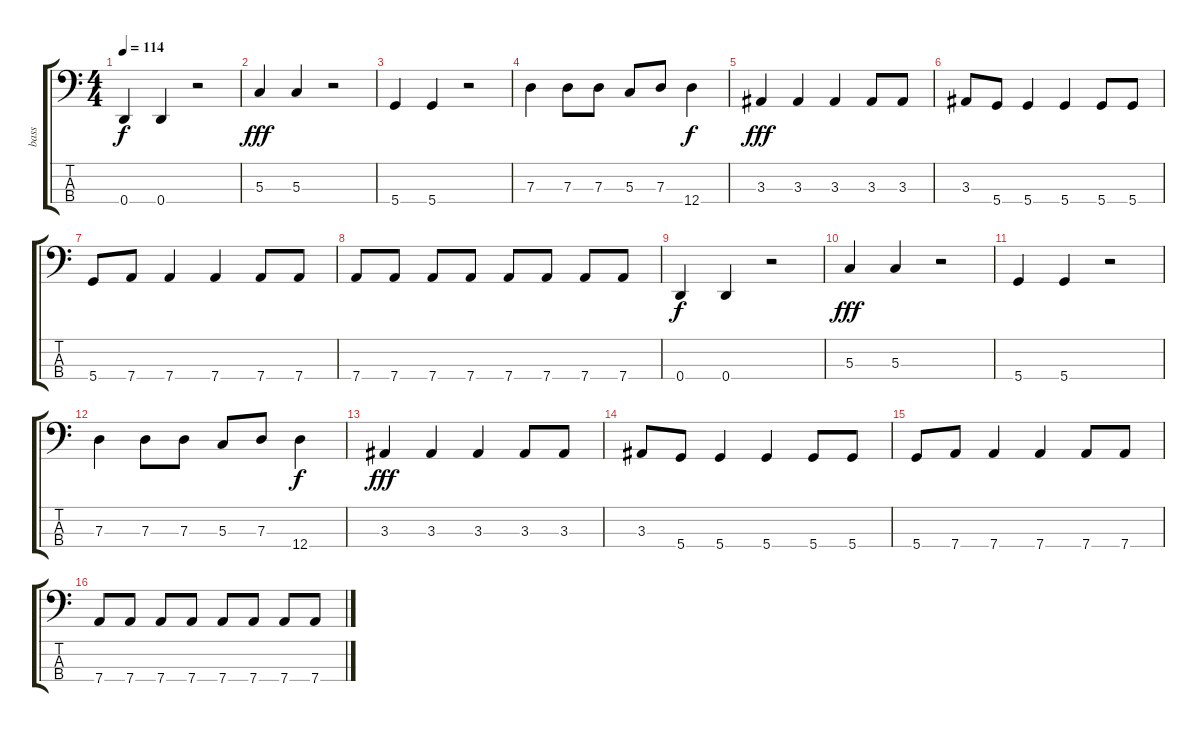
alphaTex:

\track ("bass" "bass") {instrument electricbassfinger}
\staff {score tabs}
\tuning (F2 C2 G1 D1) {hide}
\ts (4 4)
\tempo 114
\clef f4
\ks c
0.4.4{dy f} 0.4.4 r.2 |
5.3.4{dy fff} 5.3.4 r.2 |
5.4.4 5.4.4 r.2 |
7.3.4 7.3.8 7.3.8 5.3.8 7.3.8 12.4.4{dy f} |
3.3.4{dy fff} 3.3.4 3.3.4 3.3.8 3.3.8 |
3.3.8 5.4.8 5.4.4 5.4.4 5.4.8 5.4.8 |
5.4.8 7.4.8 7.4.4 7.4.4 7.4.8 7.4.8 |
7.4.8 7.4.8 7.4.8 7.4.8 7.4.8 7.4.8 7.4.8 7.4.8 |
0.4.4{dy f} 0.4.4 r.2 |
5.3.4{dy fff} 5.3.4 r.2 |
5.4.4 5.4.4 r.2 |
7.3.4 7.3.8 7.3.8 5.3.8 7.3.8 12.4.4{dy f} |
3.3.4{dy fff} 3.3.4 3.3.4 3.3.8 3.3.8 |
3.3.8 5.4.8 5.4.4 5.4.4 5.4.8 5.4.8 |
5.4.8 7.4.8 7.4.4 7.4.4 7.4.8 7.4.8 |
7.4.8 7.4.8 7.4.8 7.4.8 7.4.8 7.4.8 7.4.8 7.4.8
